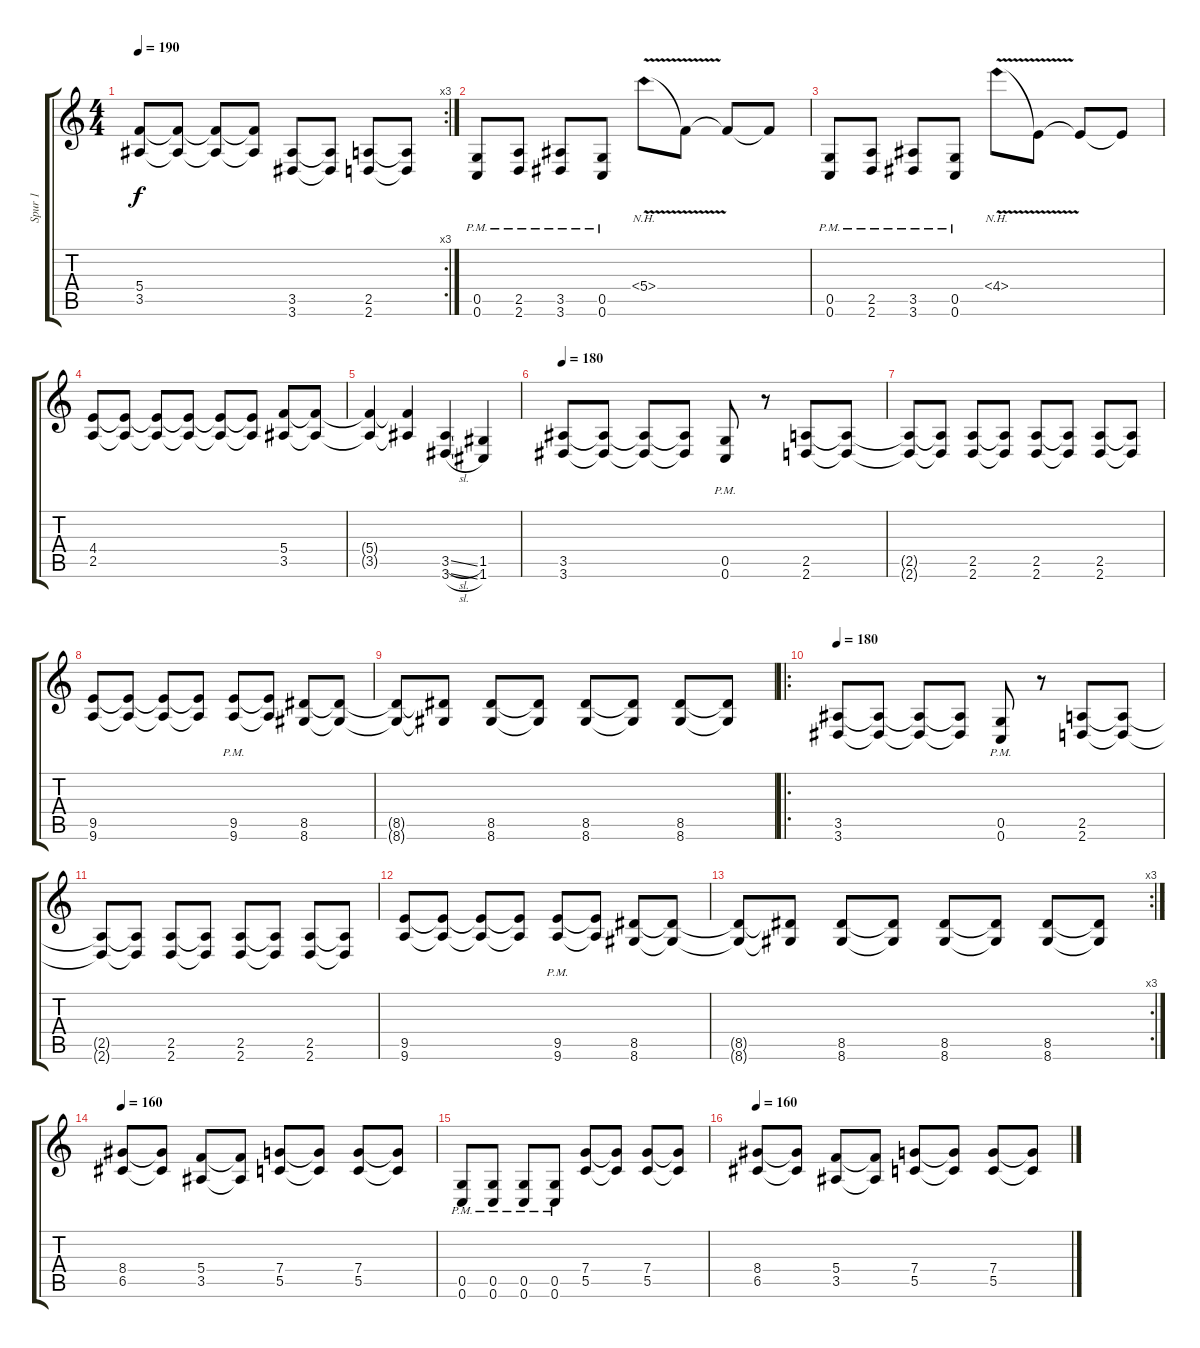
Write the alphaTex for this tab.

\track ("Spur 1" "Spur 1") {instrument distortionguitar}
\staff {score tabs}
\tuning (E4 C4 G3 C3 G2 C2) {hide}
\rc 3
\ts (4 4)
\tempo 190
\clef g2
\ks c
(5.4{t} 3.5{t}).8{dy f} (5.4{t} 3.5{t}).8 (5.4{t} 3.5{t}).8 (5.4{t} 3.5{t}).8 (3.5 3.6).8 (3.5{t} 3.6{t}).8 (2.5 2.6).8 (2.5{t} 2.6{t}).8 |
(0.5{pm} 0.6{pm}).8 (2.5{pm} 2.6{pm}).8 (3.5{pm} 3.6{pm}).8 (0.5{pm} 0.6{pm}).8 5.4{nh v}.8 5.4{t}.8 5.4{t}.8 5.4{t}.8 |
(0.5{pm} 0.6{pm}).8 (2.5{pm} 2.6{pm}).8 (3.5{pm} 3.6{pm}).8 (0.5{pm} 0.6{pm}).8 4.4{nh v}.8 4.4{t}.8 4.4{t}.8 4.4{t}.8 |
(4.4 2.5).8 (4.4{t} 2.5{t}).8 (4.4{t} 2.5{t}).8 (4.4{t} 2.5{t}).8 (4.4{t} 2.5{t}).8 (4.4{t} 2.5{t}).8 (5.4 3.5).8 (5.4{t} 3.5{t}).8 |
(5.4{t} 3.5{t}).4 (5.4{t} 3.5{t}).4 (3.5{sl} 3.6{sl}).4 (1.5 1.6).4 |
\tempo 180
(3.5 3.6).8 (3.5{t} 3.6{t}).8 (3.5{t} 3.6{t}).8 (3.5{t} 3.6{t}).8 (0.5{pm} 0.6{pm}).8 r.8 (2.5 2.6).8 (2.5{t} 2.6{t}).8 |
(2.5{t} 2.6{t}).8 (2.5{t} 2.6{t}).8 (2.5 2.6).8 (2.5{t} 2.6{t}).8 (2.5 2.6).8 (2.5{t} 2.6{t}).8 (2.5 2.6).8 (2.5{t} 2.6{t}).8 |
(9.5 9.6).8 (9.5{t} 9.6{t}).8 (9.5{t} 9.6{t}).8 (9.5{t} 9.6{t}).8 (9.5{pm} 9.6{pm}).8 (9.5{t} 9.6{t}).8 (8.5 8.6).8 (8.5{t} 8.6{t}).8 |
(8.5{t} 8.6{t}).8 (8.5{t} 8.6{t}).8 (8.5 8.6).8 (8.5{t} 8.6{t}).8 (8.5 8.6).8 (8.5{t} 8.6{t}).8 (8.5 8.6).8 (8.5{t} 8.6{t}).8 |
\ro
\tempo 180
(3.5 3.6).8 (3.5{t} 3.6{t}).8 (3.5{t} 3.6{t}).8 (3.5{t} 3.6{t}).8 (0.5{pm} 0.6{pm}).8 r.8 (2.5 2.6).8 (2.5{t} 2.6{t}).8 |
(2.5{t} 2.6{t}).8 (2.5{t} 2.6{t}).8 (2.5 2.6).8 (2.5{t} 2.6{t}).8 (2.5 2.6).8 (2.5{t} 2.6{t}).8 (2.5 2.6).8 (2.5{t} 2.6{t}).8 |
(9.5 9.6).8 (9.5{t} 9.6{t}).8 (9.5{t} 9.6{t}).8 (9.5{t} 9.6{t}).8 (9.5{pm} 9.6{pm}).8 (9.5{t} 9.6{t}).8 (8.5 8.6).8 (8.5{t} 8.6{t}).8 |
\rc 3
(8.5{t} 8.6{t}).8 (8.5{t} 8.6{t}).8 (8.5 8.6).8 (8.5{t} 8.6{t}).8 (8.5 8.6).8 (8.5{t} 8.6{t}).8 (8.5 8.6).8 (8.5{t} 8.6{t}).8 |
\tempo 165
\tempo 160
(8.4 6.5).8 (8.4{t} 6.5{t}).8 (5.4 3.5).8 (5.4{t} 3.5{t}).8 (7.4 5.5).8 (7.4{t} 5.5{t}).8 (7.4 5.5).8 (7.4{t} 5.5{t}).8 |
(0.5{pm} 0.6{pm}).8 (0.5{pm} 0.6{pm}).8 (0.5{pm} 0.6{pm}).8 (0.5{pm} 0.6{pm}).8 (7.4 5.5).8 (7.4{t} 5.5{t}).8 (7.4 5.5).8 (7.4{t} 5.5{t}).8 |
\tempo 160
(8.4 6.5).8 (8.4{t} 6.5{t}).8 (5.4 3.5).8 (5.4{t} 3.5{t}).8 (7.4 5.5).8 (7.4{t} 5.5{t}).8 (7.4 5.5).8 (7.4{t} 5.5{t}).8
